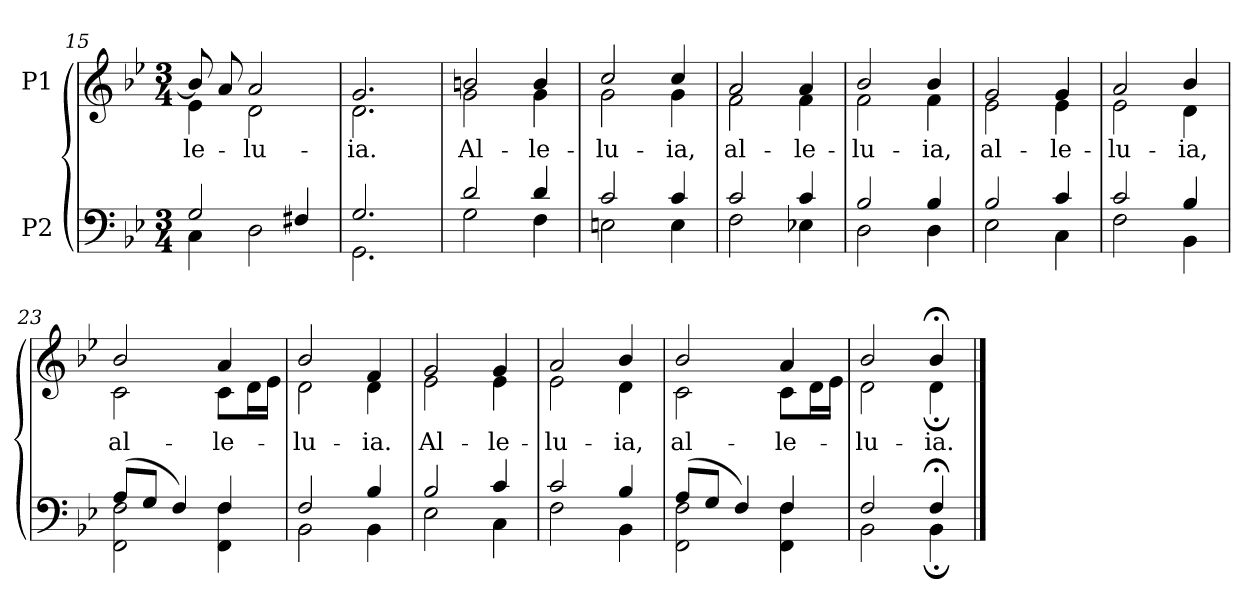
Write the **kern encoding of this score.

**kern	**kern	**text
*part2	*part1	*part1
*staff2	*staff1	*staff1
*I"P2	*I"P1	*
*clefF4	*clefG2	*
*k[b-e-]	*k[b-e-]	*
*B-:	*B-:	*
*M3/4	*M3/4	*
=15	=15	=15
*^	*	*
!	!	!	!LO:LY:b:color=#000000
*	*	*^	*
2Gi/	4Ci\	8b-i/]	4e-i\	-le-
.	.	8ai/	.	.
!	!	!	!	!LO:LY:b:color=#000000
.	2Di\	2ai/	2di\	-lu-
4F#Xi/	.	.	.	.
=16	=16	=16	=16	=16
!	!	!	!	!LO:LY:b:color=#000000
2.Gi/	2.GGi\	2.gi/	2.di\	-ia.
!!LO:LB:g=z	!!
=17	=17	=17	=17	=17
!	!	!	!	!LO:LY:b:color=#000000
2di/	2Gi\	2bni/	2gi\	Al-
!	!	!	!	!LO:LY:b:color=#000000
4di/	4Fi\	4bi/	4gi\	-le-
=18	=18	=18	=18	=18
!	!	!	!	!LO:LY:b:color=#000000
2ci/	2Eni\	2cci/	2gi\	-lu-
!	!	!	!	!LO:LY:b:color=#000000
4ci/	4Ei\	4cci/	4gi\	-ia,
=19	=19	=19	=19	=19
!	!	!	!	!LO:LY:b:color=#000000
2ci/	2Fi\	2ai/	2fi\	al-
!	!	!	!	!LO:LY:b:color=#000000
4ci/	4E-Xi\	4ai/	4fi\	-le-
=20	=20	=20	=20	=20
!	!	!	!	!LO:LY:b:color=#000000
2B-i/	2Di\	2b-i/	2fi\	-lu-
!	!	!	!	!LO:LY:b:color=#000000
4B-i/	4Di\	4b-i/	4fi\	-ia,
=21	=21	=21	=21	=21
!	!	!	!	!LO:LY:b:color=#000000
2B-i/	2E-i\	2gi/	2e-i\	al-
!	!	!	!	!LO:LY:b:color=#000000
4ci/	4Ci\	4gi/	4e-i\	-le-
=22	=22	=22	=22	=22
!	!	!	!	!LO:LY:b:color=#000000
2ci/	2Fi\	2ai/	2e-i\	-lu-
!	!	!	!	!LO:LY:b:color=#000000
4B-i/	4BB-i\	4b-i/	4di\	-ia,
=23	=23	=23	=23	=23
!	!	!	!	!LO:LY:b:color=#000000
(8Ai/L	2FFi\ 2Fi	2b-i/	2ci\	al-
8Gi/J	.	.	.	.
4Fi/)	.	.	.	.
!	!	!	!	!LO:LY:b:color=#000000
4Fi/	4FFi\ 4Fi	4ai/	8ci\L	-le-
.	.	.	16di\L	.
.	.	.	16e-i\JJ	.
=24	=24	=24	=24	=24
!	!	!	!	!LO:LY:b:color=#000000
2Fi/	2BB-i\	2b-i/	2di\	-lu-
!	!	!	!	!LO:LY:b:color=#000000
4B-i/	4BB-i\	4fi/	4di\	-ia.
!!LO:LB:g=z	!!
=25	=25	=25	=25	=25
!	!	!	!	!LO:LY:b:color=#000000
2B-i/	2E-i\	2gi/	2e-i\	Al-
!	!	!	!	!LO:LY:b:color=#000000
4ci/	4Ci\	4gi/	4e-i\	-le-
=26	=26	=26	=26	=26
!	!	!	!	!LO:LY:b:color=#000000
2ci/	2Fi\	2ai/	2e-i\	-lu-
!	!	!	!	!LO:LY:b:color=#000000
4B-i/	4BB-i\	4b-i/	4di\	-ia,
=27	=27	=27	=27	=27
!	!	!	!	!LO:LY:b:color=#000000
(8Ai/L	2FFi\ 2Fi	2b-i/	2ci\	al-
8Gi/J	.	.	.	.
4Fi/)	.	.	.	.
!	!	!	!	!LO:LY:b:color=#000000
4Fi/	4FFi\ 4Fi	4ai/	8ci\L	-le-
.	.	.	16di\L	.
.	.	.	16e-i\JJ	.
=28	=28	=28	=28	=28
!	!	!	!	!LO:LY:b:color=#000000
2Fi/	2BB-i\	2b-i/	2di\	-lu-
!	!	!	!	!LO:LY:b:color=#000000
4F;i/	4BB-;i\	4b-;i/	4d;i\	-ia.
*v	*v	*	*	*
*	*v	*v	*
==	==	==
*-	*-	*-
